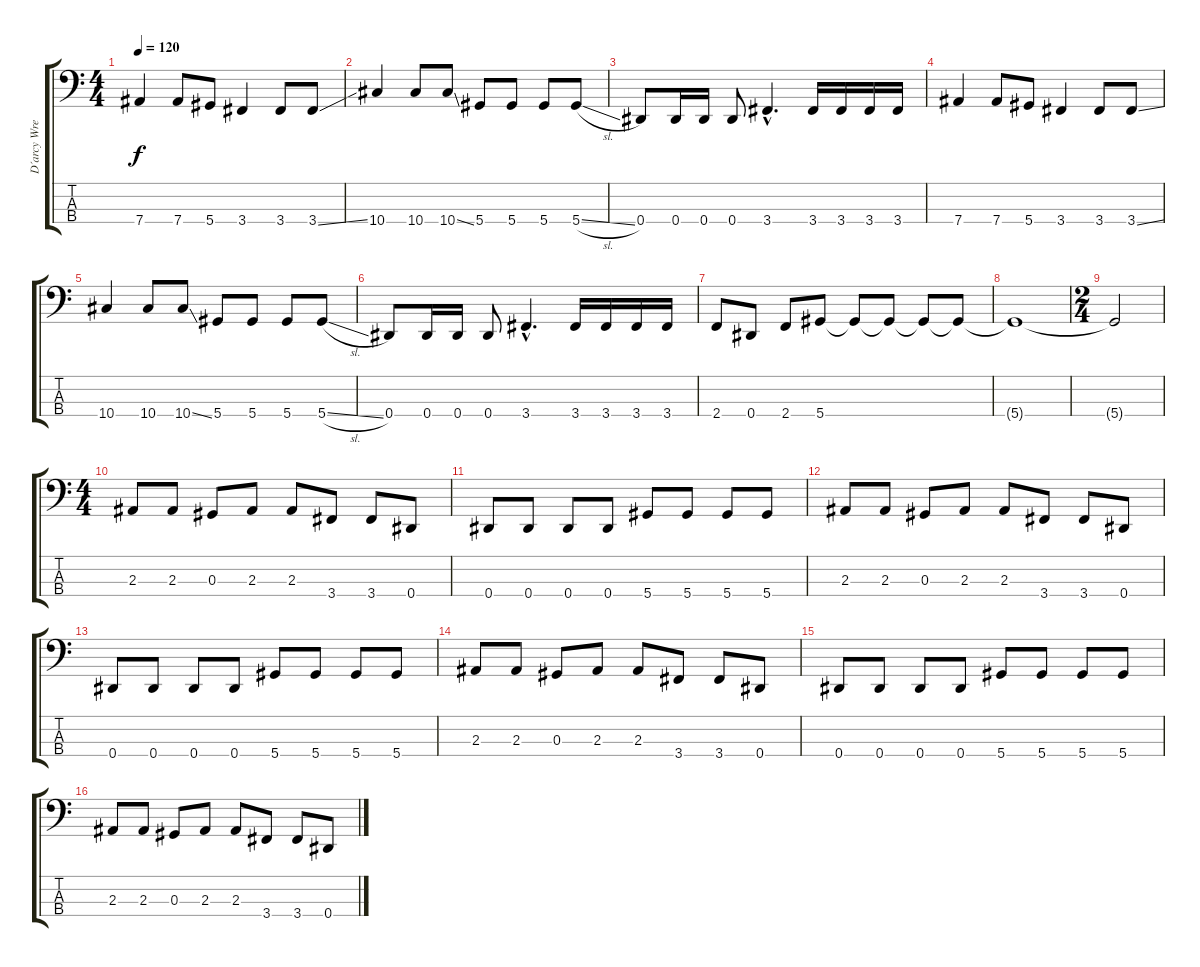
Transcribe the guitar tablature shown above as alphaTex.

\track ("D´arcy Wretzky" "D´arcy Wre") {instrument electricbasspick}
\staff {score tabs}
\tuning (Gb2 Db2 Ab1 Eb1) {hide}
\ts (4 4)
\tempo 120
\clef f4
\ks c
7.4.4{dy f} 7.4.8 5.4.8 3.4.4 3.4.8 3.4{ss}.8 |
10.4.4 10.4.8 10.4{ss}.8 5.4.8 5.4.8 5.4.8 5.4{sl}.8 |
0.4.8 0.4.16 0.4.16 0.4.8 3.4{hac}.4{d} 3.4.16 3.4.16 3.4.16 3.4.16 |
7.4.4 7.4.8 5.4.8 3.4.4 3.4.8 3.4{ss}.8 |
10.4.4 10.4.8 10.4{ss}.8 5.4.8 5.4.8 5.4.8 5.4{sl}.8 |
0.4.8 0.4.16 0.4.16 0.4.8 3.4{hac}.4{d} 3.4.16 3.4.16 3.4.16 3.4.16 |
2.4.8 0.4.8 2.4.8 5.4.8 5.4{t}.8 5.4{t}.8 5.4{t}.8 5.4{t}.8 |
5.4{t}.1 |
\ts (2 4)
5.4{t}.2 |
\ts (4 4)
2.3.8 2.3.8 0.3.8 2.3.8 2.3.8 3.4.8 3.4.8 0.4.8 |
0.4.8 0.4.8 0.4.8 0.4.8 5.4.8 5.4.8 5.4.8 5.4.8 |
2.3.8 2.3.8 0.3.8 2.3.8 2.3.8 3.4.8 3.4.8 0.4.8 |
0.4.8 0.4.8 0.4.8 0.4.8 5.4.8 5.4.8 5.4.8 5.4.8 |
2.3.8 2.3.8 0.3.8 2.3.8 2.3.8 3.4.8 3.4.8 0.4.8 |
0.4.8 0.4.8 0.4.8 0.4.8 5.4.8 5.4.8 5.4.8 5.4.8 |
2.3.8 2.3.8 0.3.8 2.3.8 2.3.8 3.4.8 3.4.8 0.4.8
